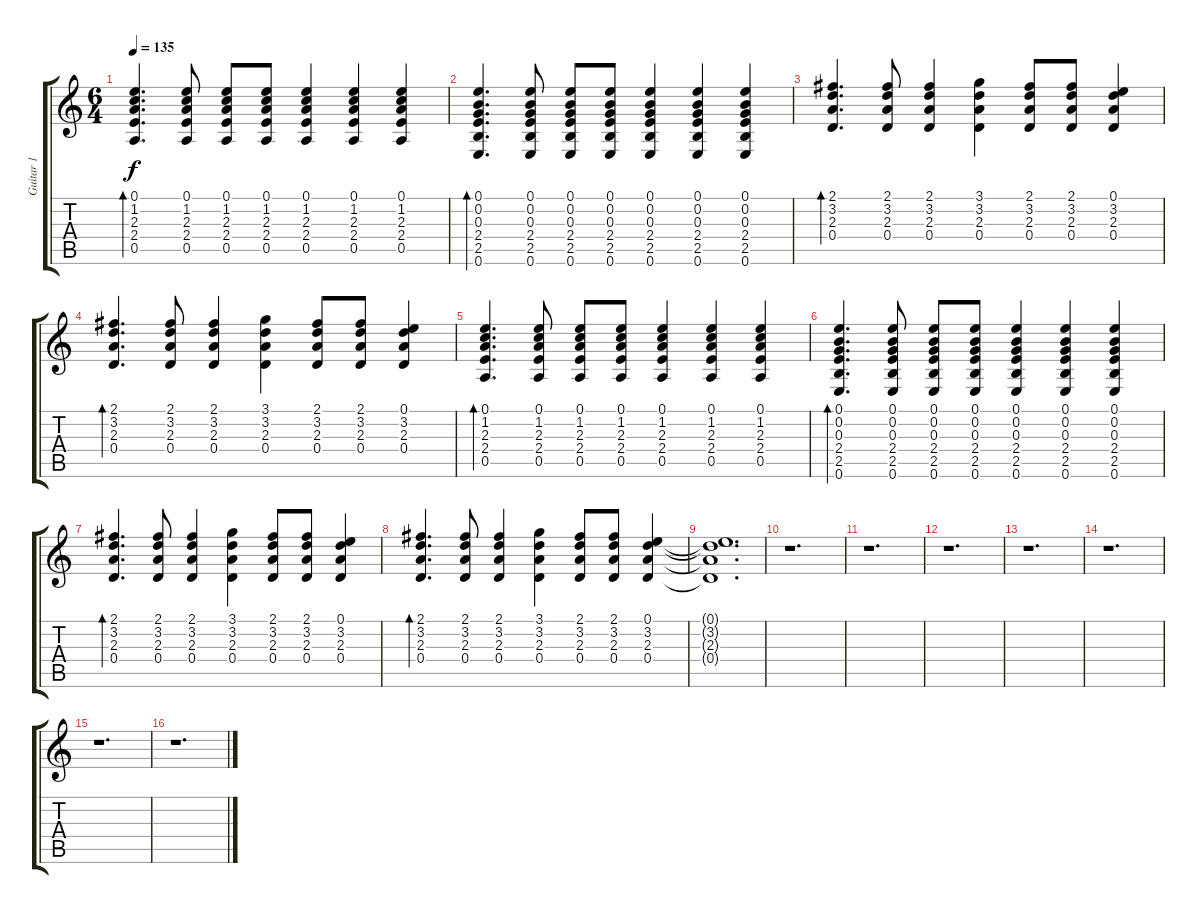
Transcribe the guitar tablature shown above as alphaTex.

\track ("Guitar 1" "Guitar 1") {instrument acousticguitarsteel}
\staff {score tabs}
\tuning (E4 B3 G3 D3 A2 E2) {hide}
\ts (6 4)
\tempo 135
\clef g2
\ks c
(0.1 1.2 2.3 2.4 0.5).4{d bd 120 dy f} (0.1 1.2 2.3 2.4 0.5).8 (0.1 1.2 2.3 2.4 0.5).8 (0.1 1.2 2.3 2.4 0.5).8 (0.1 1.2 2.3 2.4 0.5).4 (0.1 1.2 2.3 2.4 0.5).4 (0.1 1.2 2.3 2.4 0.5).4 |
(0.1 0.2 0.3 2.4 2.5 0.6).4{d bd 120} (0.1 0.2 0.3 2.4 2.5 0.6).8 (0.1 0.2 0.3 2.4 2.5 0.6).8 (0.1 0.2 0.3 2.4 2.5 0.6).8 (0.1 0.2 0.3 2.4 2.5 0.6).4 (0.1 0.2 0.3 2.4 2.5 0.6).4 (0.1 0.2 0.3 2.4 2.5 0.6).4 |
(2.1 3.2 2.3 0.4).4{d bd 120} (2.1 3.2 2.3 0.4).8 (2.1 3.2 2.3 0.4).4 (3.1 3.2 2.3 0.4).4 (2.1 3.2 2.3 0.4).8 (2.1 3.2 2.3 0.4).8 (0.1 3.2 2.3 0.4).4 |
(2.1 3.2 2.3 0.4).4{d bd 120} (2.1 3.2 2.3 0.4).8 (2.1 3.2 2.3 0.4).4 (3.1 3.2 2.3 0.4).4 (2.1 3.2 2.3 0.4).8 (2.1 3.2 2.3 0.4).8 (0.1 3.2 2.3 0.4).4 |
(0.1 1.2 2.3 2.4 0.5).4{d bd 120} (0.1 1.2 2.3 2.4 0.5).8 (0.1 1.2 2.3 2.4 0.5).8 (0.1 1.2 2.3 2.4 0.5).8 (0.1 1.2 2.3 2.4 0.5).4 (0.1 1.2 2.3 2.4 0.5).4 (0.1 1.2 2.3 2.4 0.5).4 |
(0.1 0.2 0.3 2.4 2.5 0.6).4{d bd 120} (0.1 0.2 0.3 2.4 2.5 0.6).8 (0.1 0.2 0.3 2.4 2.5 0.6).8 (0.1 0.2 0.3 2.4 2.5 0.6).8 (0.1 0.2 0.3 2.4 2.5 0.6).4 (0.1 0.2 0.3 2.4 2.5 0.6).4 (0.1 0.2 0.3 2.4 2.5 0.6).4 |
(2.1 3.2 2.3 0.4).4{d bd 120} (2.1 3.2 2.3 0.4).8 (2.1 3.2 2.3 0.4).4 (3.1 3.2 2.3 0.4).4 (2.1 3.2 2.3 0.4).8 (2.1 3.2 2.3 0.4).8 (0.1 3.2 2.3 0.4).4 |
(2.1 3.2 2.3 0.4).4{d bd 120} (2.1 3.2 2.3 0.4).8 (2.1 3.2 2.3 0.4).4 (3.1 3.2 2.3 0.4).4 (2.1 3.2 2.3 0.4).8 (2.1 3.2 2.3 0.4).8 (0.1 3.2 2.3 0.4).4 |
(0.1{t} 3.2{t} 2.3{t} 0.4{t}).1{d} |
r.1{d} |
r.1{d} |
r.1{d} |
r.1{d} |
r.1{d} |
r.1{d} |
r.1{d}
